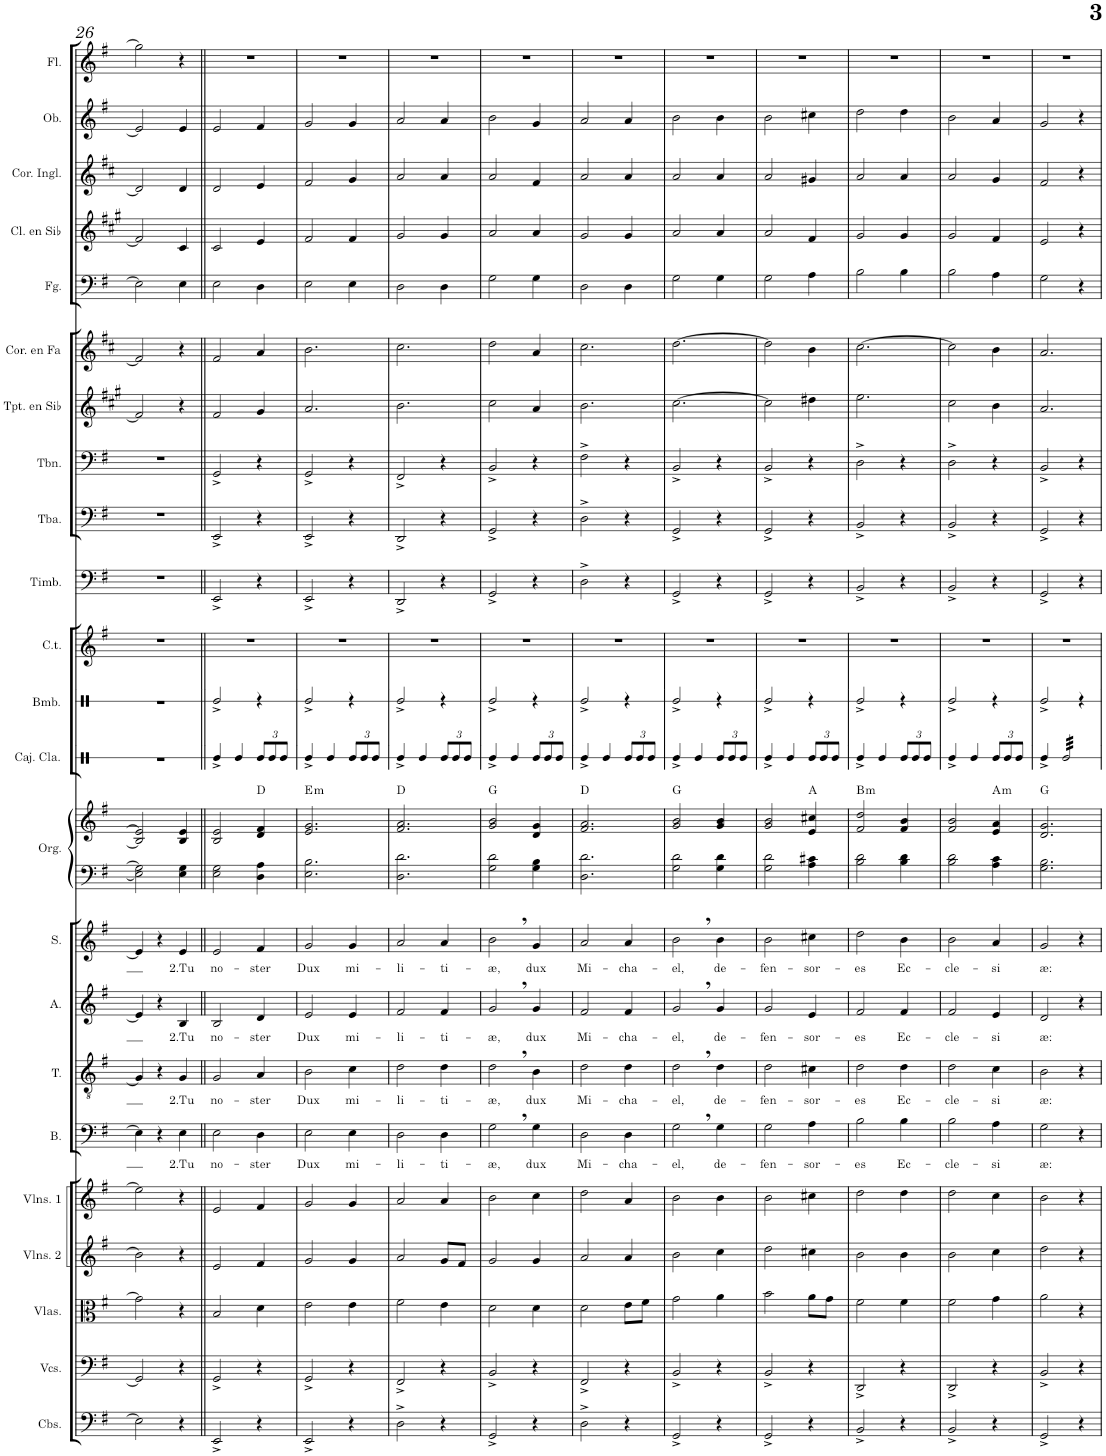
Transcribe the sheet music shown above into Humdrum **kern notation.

**kern	**kern	**kern	**kern	**kern	**kern	**text	**kern	**text	**kern	**text	**kern	**text	**kern	**kern	**harte	**kern	**kern	**kern	**kern	**kern	**kern	**kern	**kern	**kern	**kern	**kern	**kern	**kern
*part23	*part22	*part21	*part20	*part19	*part18	*part18	*part17	*part17	*part16	*part16	*part15	*part15	*part14	*part14	*part14	*part13	*part12	*part11	*part10	*part9	*part8	*part7	*part6	*part5	*part4	*part3	*part2	*part1
*staff24	*staff23	*staff22	*staff21	*staff20	*staff19	*staff19	*staff18	*staff18	*staff17	*staff17	*staff16	*staff16	*staff15	*staff14	*	*staff13	*staff12	*staff11	*staff10	*staff9	*staff8	*staff7	*staff6	*staff5	*staff4	*staff3	*staff2	*staff1
*I"Contrabajos	*I"Violonchelos	*I"Violas	*I"Violines 2	*I"Violines 1	*I"Bajo	*	*I"Tenor	*	*I"Alto	*	*I"Soprano	*	*I"Órgano	*	*	*I"Caja clara	*I"Bombo	*I"Campanas tubulares	*I"Timbales	*I"Tuba	*I"Trombón	*I"Trompeta en Sib	*I"Corno en Fa	*I"Fagot	*I"Clarinete en Sib	*I"Corno inglés	*I"Oboe	*I"Flauta
*I'Cbs.	*I'Vcs.	*I'Vlas.	*I'Vlns. 2	*I'Vlns. 1	*I'B.	*	*I'T.	*	*I'A.	*	*I'S.	*	*	*	*	*I'Caj. Cla.	*I'Bmb.	*I'C.t.	*I'Timb.	*I'Tba.	*I'Tbn.	*I'Tpt. en Sib	*I'Cor. en Fa	*I'Fg.	*I'Cl. en Sib	*I'Cor. Ingl.	*I'Ob.	*I'Fl.
!!LO:PB:g=z
*clefF4	*clefF4	*clefC3	*clefG2	*clefG2	*clefF4	*	*clefGv2	*	*clefG2	*	*clefG2	*	*clefF4	*clefG2	*	*clefX	*clefX	*clefG2	*clefF4	*clefF4	*clefF4	*clefG2	*clefG2	*clefF4	*clefG2	*clefG2	*clefG2	*clefG2
*Trd7c12	*	*	*	*	*	*	*	*	*	*	*	*	*	*	*	*	*	*	*	*	*	*Trd1c2	*Trd4c7	*	*Trd1c2	*Trd4c7	*	*
*k[f#]	*k[f#]	*k[f#]	*k[f#]	*k[f#]	*k[f#]	*	*k[f#]	*	*k[f#]	*	*k[f#]	*	*k[f#]	*k[f#]	*	*k[]	*k[]	*k[f#]	*k[f#]	*k[f#]	*k[f#]	*k[f#c#g#]	*k[f#c#]	*k[f#]	*k[f#c#g#]	*k[f#c#]	*k[f#]	*k[f#]
*M3/4	*M3/4	*M3/4	*M3/4	*M3/4	*M3/4	*	*M3/4	*	*M3/4	*	*M3/4	*	*M3/4	*M3/4	*	*M3/4	*M3/4	*M3/4	*M3/4	*M3/4	*M3/4	*M3/4	*M3/4	*M3/4	*M3/4	*M3/4	*M3/4	*M3/4
=26	=26	=26	=26	=26	=26	=26	=26	=26	=26	=26	=26	=26	=26	=26	=26	=26	=26	=26	=26	=26	=26	=26	=26	=26	=26	=26	=26	=26
2E\]	2GG/]	2g\]	2b\]	2ee\]	4E\]	.	4G/]	.	4e/]	.	4e/]	.	2E\] 2G\]	2B/] 2e/]	.	2.r	2.r	2.r	2.r	2.r	2.r	2f#/]	2f#/]	2E\]	2f#/]	2d/]	2e/]	2gg\]
.	.	.	.	.	4r	.	4r	.	4r	.	4r	.	.	.	.	.	.	.	.	.	.	.	.	.	.	.	.	.
!	!	!	!	!	!	!LO:LY:b	!	!LO:LY:b	!	!LO:LY:b	!	!LO:LY:b	!	!	!	!	!	!	!	!	!	!	!	!	!	!	!	!
4r	4r	4r	4r	4r	4E\	2.Tu	4G/	2.Tu	4B/	2.Tu	4e/	2.Tu	4E\ 4G\	4B/ 4e/	.	.	.	.	.	.	.	4r	4r	4E\	4c#/	4d/	4e/	4r
=27||	=27||	=27||	=27||	=27||	=27||	=27||	=27||	=27||	=27||	=27||	=27||	=27||	=27||	=27||	=27||	=27||	=27||	=27||	=27||	=27||	=27||	=27||	=27||	=27||	=27||	=27||	=27||	=27||
!	!	!	!	!	!	!LO:LY:b	!	!LO:LY:b	!	!LO:LY:b	!	!LO:LY:b	!	!	!	!	!	!	!	!	!	!	!	!	!	!	!	!
2EE^/	2GG^/	2B/	2e/	2e/	2E\	no-	2G/	no-	2B/	no-	2e/	no-	2E\ 2G\	2B/ 2e/	.	4Re^/	2Re^/	2.r	2EE^/	2EE^/	2GG^/	2f#/	2f#/	2E\	2c#/	2d/	2e/	2.r
.	.	.	.	.	.	.	.	.	.	.	.	.	.	.	.	4Re/	.	.	.	.	.	.	.	.	.	.	.	.
!	!	!	!	!	!	!LO:LY:b	!	!LO:LY:b	!	!LO:LY:b	!	!LO:LY:b	!	!	!	!	!	!	!	!	!	!	!	!	!	!	!	!
*	*	*	*	*	*	*	*	*	*	*	*	*	*	*	*	*Xbrackettup	*	*	*	*	*	*	*	*	*	*	*	*
4r	4r	4d\	4f#/	4f#/	4D\	-ster	4A/	-ster	4d/	-ster	4f#/	-ster	4D\ 4A\	4d/ 4f#/	D:maj	12Re/L	4r	.	4r	4r	4r	4g#/	4a/	4D\	4e/	4e/	4f#/	.
.	.	.	.	.	.	.	.	.	.	.	.	.	.	.	.	12Re/	.	.	.	.	.	.	.	.	.	.	.	.
.	.	.	.	.	.	.	.	.	.	.	.	.	.	.	.	12Re/J	.	.	.	.	.	.	.	.	.	.	.	.
=28	=28	=28	=28	=28	=28	=28	=28	=28	=28	=28	=28	=28	=28	=28	=28	=28	=28	=28	=28	=28	=28	=28	=28	=28	=28	=28	=28	=28
!	!	!	!	!	!	!LO:LY:b	!	!LO:LY:b	!	!LO:LY:b	!	!LO:LY:b	!	!	!LO:H:kt=m	!	!	!	!	!	!	!	!	!	!	!	!	!
2EE^/	2GG^/	2e\	2g/	2g/	2E\	Dux	2B\	Dux	2e/	Dux	2g/	Dux	2.E\ 2.B\	2.e/ 2.g/	E:min	4Re^/	2Re^/	2.r	2EE^/	2EE^/	2GG^/	2.a/	2.b\	2E\	2f#/	2f#/	2g/	2.r
.	.	.	.	.	.	.	.	.	.	.	.	.	.	.	.	4Re/	.	.	.	.	.	.	.	.	.	.	.	.
!	!	!	!	!	!	!LO:LY:b	!	!LO:LY:b	!	!LO:LY:b	!	!LO:LY:b	!	!	!	!	!	!	!	!	!	!	!	!	!	!	!	!
4r	4r	4e\	4g/	4g/	4E\	mi-	4c\	mi-	4e/	mi-	4g/	mi-	.	.	.	12Re/L	4r	.	4r	4r	4r	.	.	4E\	4f#/	4g/	4g/	.
.	.	.	.	.	.	.	.	.	.	.	.	.	.	.	.	12Re/	.	.	.	.	.	.	.	.	.	.	.	.
.	.	.	.	.	.	.	.	.	.	.	.	.	.	.	.	12Re/J	.	.	.	.	.	.	.	.	.	.	.	.
=29	=29	=29	=29	=29	=29	=29	=29	=29	=29	=29	=29	=29	=29	=29	=29	=29	=29	=29	=29	=29	=29	=29	=29	=29	=29	=29	=29	=29
!	!	!	!	!	!	!LO:LY:b	!	!LO:LY:b	!	!LO:LY:b	!	!LO:LY:b	!	!	!	!	!	!	!	!	!	!	!	!	!	!	!	!
2D^\	2FF#^/	2f#\	2a/	2a/	2D\	-li-	2d\	-li-	2f#/	-li-	2a/	-li-	2.D\ 2.d\	2.f#/ 2.a/	D:maj	4Re^/	2Re^/	2.r	2DD^/	2DD^/	2FF#^/	2.b\	2.cc#\	2D\	2g#/	2a/	2a/	2.r
.	.	.	.	.	.	.	.	.	.	.	.	.	.	.	.	4Re/	.	.	.	.	.	.	.	.	.	.	.	.
!	!	!	!	!	!	!LO:LY:b	!	!LO:LY:b	!	!LO:LY:b	!	!LO:LY:b	!	!	!	!	!	!	!	!	!	!	!	!	!	!	!	!
4r	4r	4e\	8g/L	4a/	4D\	-ti-	4d\	-ti-	4f#/	-ti-	4a/	-ti-	.	.	.	12Re/L	4r	.	4r	4r	4r	.	.	4D\	4g#/	4a/	4a/	.
.	.	.	.	.	.	.	.	.	.	.	.	.	.	.	.	12Re/	.	.	.	.	.	.	.	.	.	.	.	.
.	.	.	8f#/J	.	.	.	.	.	.	.	.	.	.	.	.	.	.	.	.	.	.	.	.	.	.	.	.	.
.	.	.	.	.	.	.	.	.	.	.	.	.	.	.	.	12Re/J	.	.	.	.	.	.	.	.	.	.	.	.
=30	=30	=30	=30	=30	=30	=30	=30	=30	=30	=30	=30	=30	=30	=30	=30	=30	=30	=30	=30	=30	=30	=30	=30	=30	=30	=30	=30	=30
!	!	!	!	!	!	!LO:LY:b	!	!LO:LY:b	!	!LO:LY:b	!	!LO:LY:b	!	!	!	!	!	!	!	!	!	!	!	!	!	!	!	!
2GG^/	2BB^/	2d\	2g/	2b\	2G,\	-æ,	2d,\	-æ,	2g,/	-æ,	2b,\	-æ,	2G\ 2d\	2g/ 2b/	G:maj	4Re^/	2Re^/	2.r	2GG^/	2GG^/	2BB^/	2cc#\	2dd\	2G\	2a/	2a/	2b\	2.r
.	.	.	.	.	.	.	.	.	.	.	.	.	.	.	.	4Re/	.	.	.	.	.	.	.	.	.	.	.	.
!	!	!	!	!	!	!LO:LY:b	!	!LO:LY:b	!	!LO:LY:b	!	!LO:LY:b	!	!	!	!	!	!	!	!	!	!	!	!	!	!	!	!
4r	4r	4d\	4g/	4cc\	4G\	dux	4B\	dux	4g/	dux	4g/	dux	4G\ 4B\	4d/ 4g/	.	12Re/L	4r	.	4r	4r	4r	4a/	4a/	4G\	4a/	4f#/	4g/	.
.	.	.	.	.	.	.	.	.	.	.	.	.	.	.	.	12Re/	.	.	.	.	.	.	.	.	.	.	.	.
.	.	.	.	.	.	.	.	.	.	.	.	.	.	.	.	12Re/J	.	.	.	.	.	.	.	.	.	.	.	.
=31	=31	=31	=31	=31	=31	=31	=31	=31	=31	=31	=31	=31	=31	=31	=31	=31	=31	=31	=31	=31	=31	=31	=31	=31	=31	=31	=31	=31
!	!	!	!	!	!	!LO:LY:b	!	!LO:LY:b	!	!LO:LY:b	!	!LO:LY:b	!	!	!	!	!	!	!	!	!	!	!	!	!	!	!	!
2D^\	2FF#^/	2d\	2a/	2dd\	2D\	Mi-	2d\	Mi-	2f#/	Mi-	2a/	Mi-	2.D\ 2.d\	2.f#/ 2.a/	D:maj	4Re^/	2Re^/	2.r	2D^\	2D^\	2F#^\	2.b\	2.cc#\	2D\	2g#/	2a/	2a/	2.r
.	.	.	.	.	.	.	.	.	.	.	.	.	.	.	.	4Re/	.	.	.	.	.	.	.	.	.	.	.	.
!	!	!	!	!	!	!LO:LY:b	!	!LO:LY:b	!	!LO:LY:b	!	!LO:LY:b	!	!	!	!	!	!	!	!	!	!	!	!	!	!	!	!
4r	4r	8e\L	4a/	4a/	4D\	-cha-	4d\	-cha-	4f#/	-cha-	4a/	-cha-	.	.	.	12Re/L	4r	.	4r	4r	4r	.	.	4D\	4g#/	4a/	4a/	.
.	.	.	.	.	.	.	.	.	.	.	.	.	.	.	.	12Re/	.	.	.	.	.	.	.	.	.	.	.	.
.	.	8f#\J	.	.	.	.	.	.	.	.	.	.	.	.	.	.	.	.	.	.	.	.	.	.	.	.	.	.
.	.	.	.	.	.	.	.	.	.	.	.	.	.	.	.	12Re/J	.	.	.	.	.	.	.	.	.	.	.	.
=32	=32	=32	=32	=32	=32	=32	=32	=32	=32	=32	=32	=32	=32	=32	=32	=32	=32	=32	=32	=32	=32	=32	=32	=32	=32	=32	=32	=32
!	!	!	!	!	!	!LO:LY:b	!	!LO:LY:b	!	!LO:LY:b	!	!LO:LY:b	!	!	!	!	!	!	!	!	!	!	!	!	!	!	!	!
2GG^/	2BB^/	2g\	2b\	2b\	2G,\	-el,	2d,\	-el,	2g,/	-el,	2b,\	-el,	2G\ 2d\	2g/ 2b/	G:maj	4Re^/	2Re^/	2.r	2GG^/	2GG^/	2BB^/	[2.cc#\	[2.dd\	2G\	2a/	2a/	2b\	2.r
.	.	.	.	.	.	.	.	.	.	.	.	.	.	.	.	4Re/	.	.	.	.	.	.	.	.	.	.	.	.
!	!	!	!	!	!	!LO:LY:b	!	!LO:LY:b	!	!LO:LY:b	!	!LO:LY:b	!	!	!	!	!	!	!	!	!	!	!	!	!	!	!	!
4r	4r	4a\	4cc\	4b\	4G\	de-	4d\	de-	4g/	de-	4b\	de-	4G\ 4d\	4g/ 4b/	.	12Re/L	4r	.	4r	4r	4r	.	.	4G\	4a/	4a/	4b\	.
.	.	.	.	.	.	.	.	.	.	.	.	.	.	.	.	12Re/	.	.	.	.	.	.	.	.	.	.	.	.
.	.	.	.	.	.	.	.	.	.	.	.	.	.	.	.	12Re/J	.	.	.	.	.	.	.	.	.	.	.	.
=33	=33	=33	=33	=33	=33	=33	=33	=33	=33	=33	=33	=33	=33	=33	=33	=33	=33	=33	=33	=33	=33	=33	=33	=33	=33	=33	=33	=33
!	!	!	!	!	!	!LO:LY:b	!	!LO:LY:b	!	!LO:LY:b	!	!LO:LY:b	!	!	!	!	!	!	!	!	!	!	!	!	!	!	!	!
2GG^/	2BB^/	2b\	2dd\	2b\	2G\	-fen-	2d\	-fen-	2g/	-fen-	2b\	-fen-	2G\ 2d\	2g/ 2b/	.	4Re^/	2Re^/	2.r	2GG^/	2GG^/	2BB^/	2cc#\]	2dd\]	2G\	2a/	2a/	2b\	2.r
.	.	.	.	.	.	.	.	.	.	.	.	.	.	.	.	4Re/	.	.	.	.	.	.	.	.	.	.	.	.
!	!	!	!	!	!	!LO:LY:b	!	!LO:LY:b	!	!LO:LY:b	!	!LO:LY:b	!	!	!	!	!	!	!	!	!	!	!	!	!	!	!	!
4r	4r	8a\L	4cc#X\	4cc#X\	4A\	-sor-	4c#X\	-sor-	4e/	-sor-	4cc#X\	-sor-	4A\ 4c#X\	4e/ 4cc#X/	A:maj	12Re/L	4r	.	4r	4r	4r	4dd#X\	4b\	4A\	4f#/	4g#X/	4cc#X\	.
.	.	.	.	.	.	.	.	.	.	.	.	.	.	.	.	12Re/	.	.	.	.	.	.	.	.	.	.	.	.
.	.	8g\J	.	.	.	.	.	.	.	.	.	.	.	.	.	.	.	.	.	.	.	.	.	.	.	.	.	.
.	.	.	.	.	.	.	.	.	.	.	.	.	.	.	.	12Re/J	.	.	.	.	.	.	.	.	.	.	.	.
=34	=34	=34	=34	=34	=34	=34	=34	=34	=34	=34	=34	=34	=34	=34	=34	=34	=34	=34	=34	=34	=34	=34	=34	=34	=34	=34	=34	=34
!	!	!	!	!	!	!LO:LY:b	!	!LO:LY:b	!	!LO:LY:b	!	!LO:LY:b	!	!	!LO:H:kt=m	!	!	!	!	!	!	!	!	!	!	!	!	!
2BB^/	2DD^/	2f#\	2b\	2dd\	2B\	-es	2d\	-es	2f#/	-es	2dd\	-es	2B\ 2d\	2f#/ 2dd/	B:min	4Re^/	2Re^/	2.r	2BB^/	2BB^/	2D^\	2.ee\	[2.cc#\	2B\	2g#/	2a/	2dd\	2.r
.	.	.	.	.	.	.	.	.	.	.	.	.	.	.	.	4Re/	.	.	.	.	.	.	.	.	.	.	.	.
!	!	!	!	!	!	!LO:LY:b	!	!LO:LY:b	!	!LO:LY:b	!	!LO:LY:b	!	!	!	!	!	!	!	!	!	!	!	!	!	!	!	!
4r	4r	4f#\	4b\	4dd\	4B\	Ec-	4d\	Ec-	4f#/	Ec-	4b\	Ec-	4B\ 4d\	4f#/ 4b/	.	12Re/L	4r	.	4r	4r	4r	.	.	4B\	4g#/	4a/	4dd\	.
.	.	.	.	.	.	.	.	.	.	.	.	.	.	.	.	12Re/	.	.	.	.	.	.	.	.	.	.	.	.
.	.	.	.	.	.	.	.	.	.	.	.	.	.	.	.	12Re/J	.	.	.	.	.	.	.	.	.	.	.	.
=35	=35	=35	=35	=35	=35	=35	=35	=35	=35	=35	=35	=35	=35	=35	=35	=35	=35	=35	=35	=35	=35	=35	=35	=35	=35	=35	=35	=35
!	!	!	!	!	!	!LO:LY:b	!	!LO:LY:b	!	!LO:LY:b	!	!LO:LY:b	!	!	!	!	!	!	!	!	!	!	!	!	!	!	!	!
2BB^/	2DD^/	2f#\	2b\	2dd\	2B\	-cle-	2d\	-cle-	2f#/	-cle-	2b\	-cle-	2B\ 2d\	2f#/ 2b/	.	4Re^/	2Re^/	2.r	2BB^/	2BB^/	2D^\	2cc#\	2cc#\]	2B\	2g#/	2a/	2b\	2.r
.	.	.	.	.	.	.	.	.	.	.	.	.	.	.	.	4Re/	.	.	.	.	.	.	.	.	.	.	.	.
!	!	!	!	!	!	!LO:LY:b	!	!LO:LY:b	!	!LO:LY:b	!	!LO:LY:b	!	!	!LO:H:kt=m	!	!	!	!	!	!	!	!	!	!	!	!	!
4r	4r	4g\	4cc\	4cc\	4A\	-si	4c\	-si	4e/	-si	4a/	-si	4A\ 4c\	4e/ 4a/	A:min	12Re/L	4r	.	4r	4r	4r	4b\	4b\	4A\	4f#/	4g/	4a/	.
.	.	.	.	.	.	.	.	.	.	.	.	.	.	.	.	12Re/	.	.	.	.	.	.	.	.	.	.	.	.
.	.	.	.	.	.	.	.	.	.	.	.	.	.	.	.	12Re/J	.	.	.	.	.	.	.	.	.	.	.	.
=36	=36	=36	=36	=36	=36	=36	=36	=36	=36	=36	=36	=36	=36	=36	=36	=36	=36	=36	=36	=36	=36	=36	=36	=36	=36	=36	=36	=36
!	!	!	!	!	!	!LO:LY:b	!	!LO:LY:b	!	!LO:LY:b	!	!LO:LY:b	!	!	!	!	!	!	!	!	!	!	!	!	!	!	!	!
2GG^/	2BB^/	2a\	2dd\	2b\	2G\	-æ:	2B\	-æ:	2d/	-æ:	2g/	-æ:	2.G\ 2.B\	2.d/ 2.g/	G:maj	4Re^/	2Re^/	2.r	2GG^/	2GG^/	2BB^/	2.a/	2.a/	2G\	2e/	2f#/	2g/	2.r
*	*	*	*	*	*	*	*	*	*	*	*	*	*	*	*	*tremolo	*	*	*	*	*	*	*	*	*	*	*	*
.	.	.	.	.	.	.	.	.	.	.	.	.	.	.	.	32Re/LLL	.	.	.	.	.	.	.	.	.	.	.	.
.	.	.	.	.	.	.	.	.	.	.	.	.	.	.	.	32Re/	.	.	.	.	.	.	.	.	.	.	.	.
.	.	.	.	.	.	.	.	.	.	.	.	.	.	.	.	32Re/	.	.	.	.	.	.	.	.	.	.	.	.
.	.	.	.	.	.	.	.	.	.	.	.	.	.	.	.	32Re/	.	.	.	.	.	.	.	.	.	.	.	.
.	.	.	.	.	.	.	.	.	.	.	.	.	.	.	.	32Re/	.	.	.	.	.	.	.	.	.	.	.	.
.	.	.	.	.	.	.	.	.	.	.	.	.	.	.	.	32Re/	.	.	.	.	.	.	.	.	.	.	.	.
.	.	.	.	.	.	.	.	.	.	.	.	.	.	.	.	32Re/	.	.	.	.	.	.	.	.	.	.	.	.
.	.	.	.	.	.	.	.	.	.	.	.	.	.	.	.	32Re/	.	.	.	.	.	.	.	.	.	.	.	.
4r	4r	4r	4r	4r	4r	.	4r	.	4r	.	4r	.	.	.	.	32Re/	4r	.	4r	4r	4r	.	.	4r	4r	4r	4r	.
.	.	.	.	.	.	.	.	.	.	.	.	.	.	.	.	32Re/	.	.	.	.	.	.	.	.	.	.	.	.
.	.	.	.	.	.	.	.	.	.	.	.	.	.	.	.	32Re/	.	.	.	.	.	.	.	.	.	.	.	.
.	.	.	.	.	.	.	.	.	.	.	.	.	.	.	.	32Re/	.	.	.	.	.	.	.	.	.	.	.	.
.	.	.	.	.	.	.	.	.	.	.	.	.	.	.	.	32Re/	.	.	.	.	.	.	.	.	.	.	.	.
.	.	.	.	.	.	.	.	.	.	.	.	.	.	.	.	32Re/	.	.	.	.	.	.	.	.	.	.	.	.
.	.	.	.	.	.	.	.	.	.	.	.	.	.	.	.	32Re/	.	.	.	.	.	.	.	.	.	.	.	.
.	.	.	.	.	.	.	.	.	.	.	.	.	.	.	.	32Re/JJJ	.	.	.	.	.	.	.	.	.	.	.	.
*	*	*	*	*	*	*	*	*	*	*	*	*	*	*	*	*Xtremolo	*	*	*	*	*	*	*	*	*	*	*	*
=	=	=	=	=	=	=	=	=	=	=	=	=	=	=	=	=	=	=	=	=	=	=	=	=	=	=	=	=
*-	*-	*-	*-	*-	*-	*-	*-	*-	*-	*-	*-	*-	*-	*-	*-	*-	*-	*-	*-	*-	*-	*-	*-	*-	*-	*-	*-	*-
